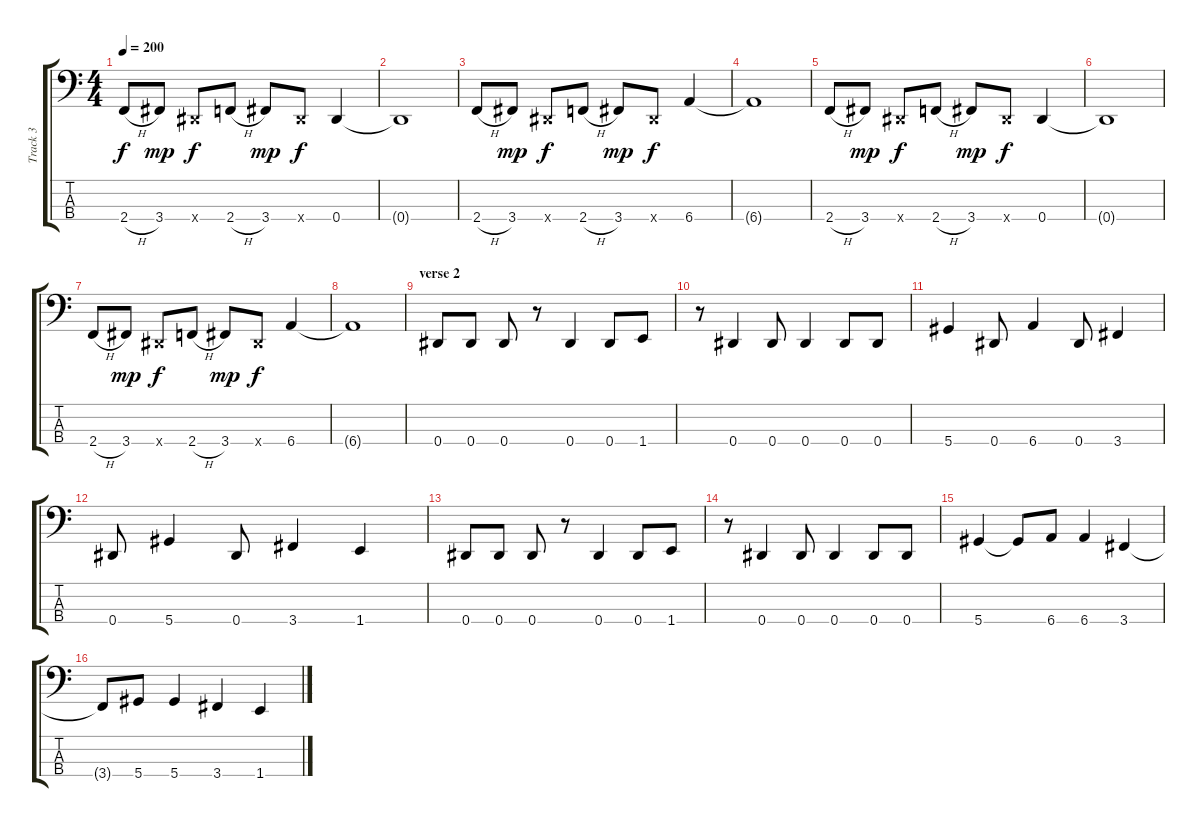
\track ("Track 3" "Track 3") {instrument electricbasspick}
\staff {score tabs}
\tuning (Gb2 Db2 Ab1 Eb1) {hide}
\ts (4 4)
\tempo 200
\clef f4
\ks c
2.4{h}.8{dy f} 3.4.8{dy mp} 0.4{x}.8{dy f} 2.4{h}.8 3.4.8{dy mp} 0.4{x}.8{dy f} 0.4.4 |
0.4{t}.1 |
2.4{h}.8 3.4.8{dy mp} 0.4{x}.8{dy f} 2.4{h}.8 3.4.8{dy mp} 0.4{x}.8{dy f} 6.4.4 |
6.4{t}.1 |
2.4{h}.8 3.4.8{dy mp} 0.4{x}.8{dy f} 2.4{h}.8 3.4.8{dy mp} 0.4{x}.8{dy f} 0.4.4 |
0.4{t}.1 |
2.4{h}.8 3.4.8{dy mp} 0.4{x}.8{dy f} 2.4{h}.8 3.4.8{dy mp} 0.4{x}.8{dy f} 6.4.4 |
6.4{t}.1 |
\section ("" "verse 2")
0.4.8 0.4.8 0.4.8 r.8 0.4.4 0.4.8 1.4.8 |
r.8 0.4.4 0.4.8 0.4.4 0.4.8 0.4.8 |
5.4.4 0.4.8 6.4.4 0.4.8 3.4.4 |
0.4.8 5.4.4 0.4.8 3.4.4 1.4.4 |
0.4.8 0.4.8 0.4.8 r.8 0.4.4 0.4.8 1.4.8 |
r.8 0.4.4 0.4.8 0.4.4 0.4.8 0.4.8 |
5.4.4 5.4{t}.8 6.4.8 6.4.4 3.4.4 |
3.4{t}.8 5.4.8 5.4.4 3.4.4 1.4.4
